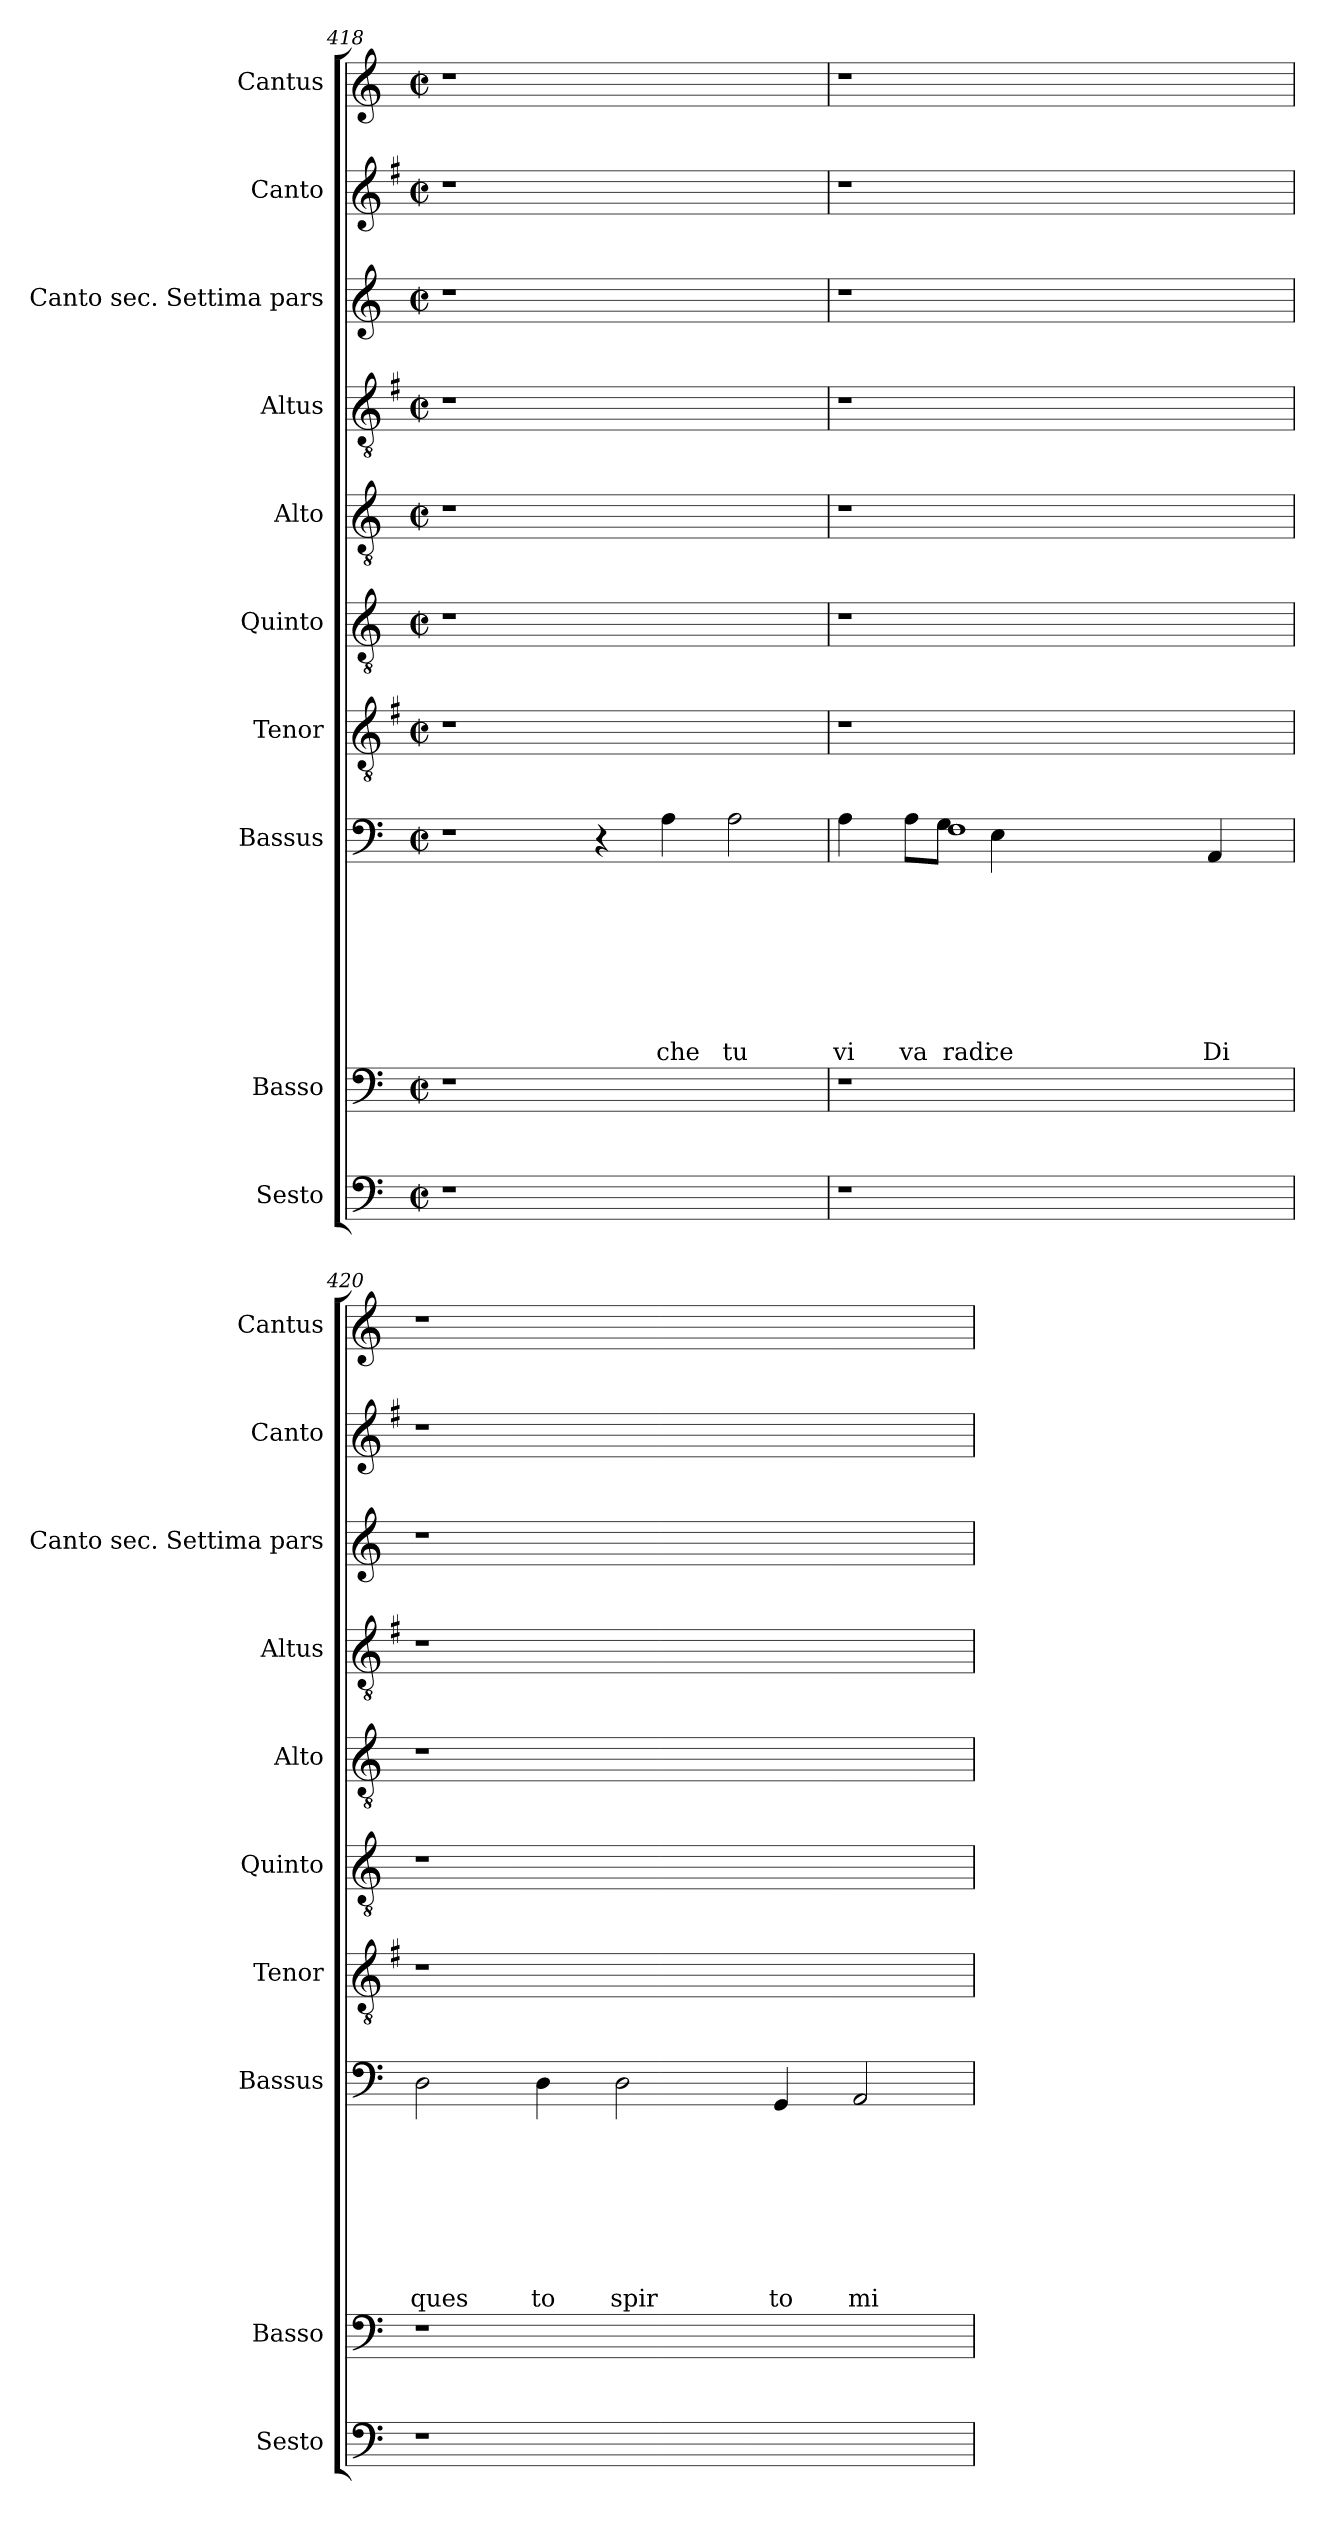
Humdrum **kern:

**kern	**kern	**kern	**text	**text	**text	**text	**text	**text	**text	**text	**kern	**kern	**kern	**kern	**kern	**kern	**kern
*part10	*part9	*part8	*part8	*part8	*part8	*part8	*part8	*part8	*part8	*part8	*part7	*part6	*part5	*part4	*part3	*part2	*part1
*staff10	*staff9	*staff8	*staff8	*staff8	*staff8	*staff8	*staff8	*staff8	*staff8	*staff8	*staff7	*staff6	*staff5	*staff4	*staff3	*staff2	*staff1
*I"Sesto	*I"Basso	*I"Bassus	*	*	*	*	*	*	*	*	*I"Tenor	*I"Quinto	*I"Alto	*I"Altus	*I"Canto sec. Settima pars	*I"Canto	*I"Cantus
*I'Sesto	*I'Basso	*I'Bassus	*	*	*	*	*	*	*	*	*I'Tenor	*I'Quinto	*I'Alto	*I'Altus	*I'Canto sec. Settima pars	*I'Canto	*I'Cantus
*clefF4	*clefF4	*clefF4	*	*	*	*	*	*	*	*	*clefGv2	*clefGv2	*clefGv2	*clefGv2	*clefG2	*clefG2	*clefG2
*k[]	*k[]	*k[]	*	*	*	*	*	*	*	*	*k[f#]	*k[]	*k[]	*k[f#]	*k[]	*k[f#]	*k[]
*C:	*C:	*C:	*	*	*	*	*	*	*	*	*G:	*C:	*C:	*G:	*C:	*G:	*C:
*M2/2	*M2/2	*M2/2	*	*	*	*	*	*	*	*	*M2/2	*M2/2	*M2/2	*M2/2	*M2/2	*M2/2	*M2/2
*met(c|)	*met(c|)	*met(c|)	*	*	*	*	*	*	*	*	*met(c|)	*met(c|)	*met(c|)	*met(c|)	*met(c|)	*met(c|)	*met(c|)
=418	=418	=418	=418	=418	=418	=418	=418	=418	=418	=418	=418	=418	=418	=418	=418	=418	=418
1r	1r	1r	.	.	.	.	.	.	.	.	1r	1r	1r	1r	1r	1r	1r
1ryy	1ryy	4r	.	.	.	.	.	.	.	.	1ryy	1ryy	1ryy	1ryy	1ryy	1ryy	1ryy
!	!	!	!	!	!	!	!	!	!	!LO:LY:b	!	!	!	!	!	!	!
.	.	4A\	.	.	.	.	.	.	.	che	.	.	.	.	.	.	.
!	!	!	!	!	!	!	!	!	!	!LO:LY:b	!	!	!	!	!	!	!
.	.	2A\	.	.	.	.	.	.	.	tu	.	.	.	.	.	.	.
=419	=419	=419	=419	=419	=419	=419	=419	=419	=419	=419	=419	=419	=419	=419	=419	=419	=419
*	*	*^	*	*	*	*	*	*	*	*	*	*	*	*	*	*	*
!	!	!	!	!	!	!	!	!	!	!	!LO:LY:b	!	!	!	!	!	!	!
1r	1r	4.ryy	4A\	.	.	.	.	.	.	.	vi	1r	1r	1r	1r	1r	1r	1r
!	!	!	!	!	!	!	!	!	!	!	!LO:LY:b	!	!	!	!	!	!	!
.	.	.	8A\L	.	.	.	.	.	.	.	va	.	.	.	.	.	.	.
!	!	!	!	!	!	!	!	!	!	!	!LO:LY:b	!	!	!	!	!	!	!
.	.	1F	8G\J	.	.	.	.	.	.	.	radi	.	.	.	.	.	.	.
!	!	!	!	!	!	!	!	!	!	!	!LO:LY:b	!	!	!	!	!	!	!
.	.	.	4E\	.	.	.	.	.	.	.	ce	.	.	.	.	.	.	.
.	.	.	2..ryy	.	.	.	.	.	.	.	.	.	.	.	.	.	.	.
2ryy	2ryy	.	.	.	.	.	.	.	.	.	.	2ryy	2ryy	2ryy	2ryy	2ryy	2ryy	2ryy
!	!	!	!	!	!	!	!	!	!	!	!LO:LY:b	!	!	!	!	!	!	!
.	.	4AA/	.	.	.	.	.	.	.	.	Di	.	.	.	.	.	.	.
8ryy	8ryy	.	.	.	.	.	.	.	.	.	.	8ryy	8ryy	8ryy	8ryy	8ryy	8ryy	8ryy
*	*	*v	*v	*	*	*	*	*	*	*	*	*	*	*	*	*	*	*
=420	=420	=420	=420	=420	=420	=420	=420	=420	=420	=420	=420	=420	=420	=420	=420	=420	=420
!	!	!	!	!	!	!	!	!	!	!LO:LY:b	!	!	!	!	!	!	!
1r	1r	2D\	.	.	.	.	.	.	.	ques	1r	1r	1r	1r	1r	1r	1r
!	!	!	!	!	!	!	!	!	!	!LO:LY:b	!	!	!	!	!	!	!
.	.	4D\	.	.	.	.	.	.	.	to	.	.	.	.	.	.	.
!	!	!	!	!	!	!	!	!	!	!LO:LY:b	!	!	!	!	!	!	!
.	.	2D\	.	.	.	.	.	.	.	spir	.	.	.	.	.	.	.
1ryy	1ryy	.	.	.	.	.	.	.	.	.	1ryy	1ryy	1ryy	1ryy	1ryy	1ryy	1ryy
!	!	!	!	!	!	!	!	!	!	!LO:LY:b	!	!	!	!	!	!	!
.	.	4GG/	.	.	.	.	.	.	.	to	.	.	.	.	.	.	.
!	!	!	!	!	!	!	!	!	!	!LO:LY:b	!	!	!	!	!	!	!
.	.	2AA/	.	.	.	.	.	.	.	mi	.	.	.	.	.	.	.
=	=	=	=	=	=	=	=	=	=	=	=	=	=	=	=	=	=
*-	*-	*-	*-	*-	*-	*-	*-	*-	*-	*-	*-	*-	*-	*-	*-	*-	*-
